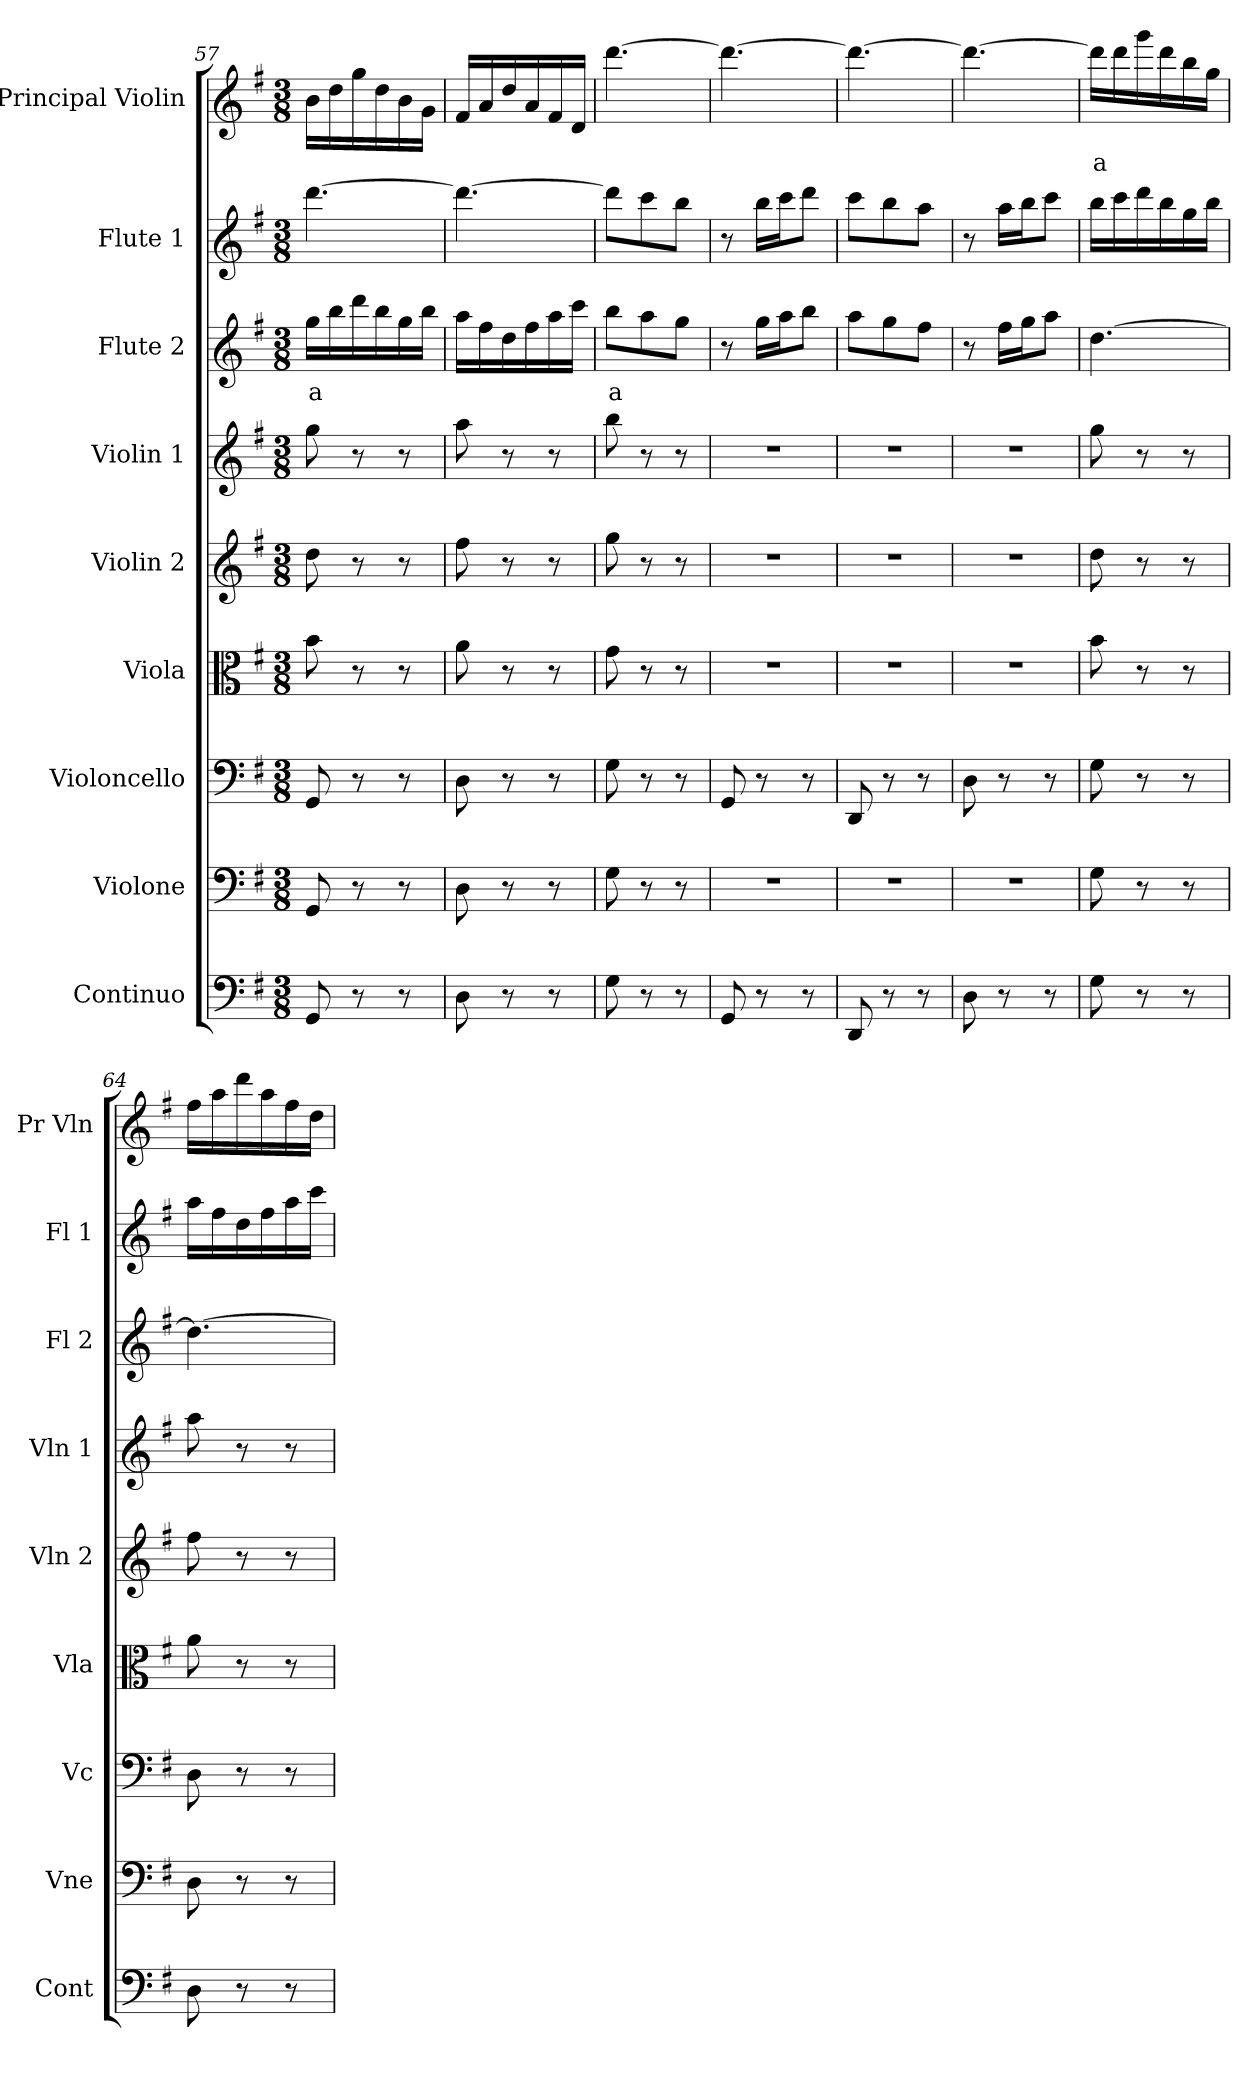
**kern	**kern	**kern	**kern	**kern	**kern	**kern	**text	**kern	**kern	**text
*part9	*part8	*part7	*part6	*part5	*part4	*part3	*part3	*part2	*part1	*part1
*staff9	*staff8	*staff7	*staff6	*staff5	*staff4	*staff3	*staff3	*staff2	*staff1	*staff1
*I"Continuo	*I"Violone	*I"Violoncello	*I"Viola	*I"Violin 2	*I"Violin 1	*I"Flute 2	*	*I"Flute 1	*I"Principal Violin	*
*I'Cont	*I'Vne	*I'Vc	*I'Vla	*I'Vln 2	*I'Vln 1	*I'Fl 2	*	*I'Fl 1	*I'Pr Vln	*
*clefF4	*clefF4	*clefF4	*clefC3	*clefG2	*clefG2	*clefG2	*	*clefG2	*clefG2	*
*	*ITrd7c12	*	*	*	*	*	*	*	*	*
*k[f#]	*k[f#]	*k[f#]	*k[f#]	*k[f#]	*k[f#]	*k[f#]	*	*k[f#]	*k[f#]	*
*M3/8	*M3/8	*M3/8	*M3/8	*M3/8	*M3/8	*M3/8	*	*M3/8	*M3/8	*
=57	=57	=57	=57	=57	=57	=57	=57	=57	=57	=57
!	!	!	!	!	!	!	!LO:LY:b:color=#FF0000	!	!	!
8GG/	8GGG/	8GG/	8b\	8dd\	8gg\	16gg\LL	a	[4.ddd\	16b\LL	.
.	.	.	.	.	.	16bb\	.	.	16dd\	.
8r	8r	8r	8r	8r	8r	16ddd\	.	.	16gg\	.
.	.	.	.	.	.	16bb\	.	.	16dd\	.
8r	8r	8r	8r	8r	8r	16gg\	.	.	16b\	.
.	.	.	.	.	.	16bb\JJ	.	.	16g\JJ	.
=58	=58	=58	=58	=58	=58	=58	=58	=58	=58	=58
8D\	8DD\	8D\	8a\	8ff#\	8aa\	16aa\LL	.	4.ddd\_	16f#/LL	.
.	.	.	.	.	.	16ff#\	.	.	16a/	.
8r	8r	8r	8r	8r	8r	16dd\	.	.	16dd/	.
.	.	.	.	.	.	16ff#\	.	.	16a/	.
8r	8r	8r	8r	8r	8r	16aa\	.	.	16f#/	.
.	.	.	.	.	.	16ccc\JJ	.	.	16d/JJ	.
=59	=59	=59	=59	=59	=59	=59	=59	=59	=59	=59
!	!	!	!	!	!	!	!LO:LY:b:color=#FF0000	!	!	!
8G\	8GG\	8G\	8g\	8gg\	8bb\	8bb\L	a	8ddd\L]	[4.ddd\	.
8r	8r	8r	8r	8r	8r	8aa\	.	8ccc\	.	.
8r	8r	8r	8r	8r	8r	8gg\J	.	8bb\J	.	.
=60	=60	=60	=60	=60	=60	=60	=60	=60	=60	=60
8GG/	4.r	8GG/	4.r	4.r	4.r	8r	.	8r	4.ddd\_	.
8r	.	8r	.	.	.	16gg\LL	.	16bb\LL	.	.
.	.	.	.	.	.	16aa\J	.	16ccc\J	.	.
8r	.	8r	.	.	.	8bb\J	.	8ddd\J	.	.
=61	=61	=61	=61	=61	=61	=61	=61	=61	=61	=61
8DD/	4.r	8DD/	4.r	4.r	4.r	8aa\L	.	8ccc\L	4.ddd\_	.
8r	.	8r	.	.	.	8gg\	.	8bb\	.	.
8r	.	8r	.	.	.	8ff#\J	.	8aa\J	.	.
=62	=62	=62	=62	=62	=62	=62	=62	=62	=62	=62
8D\	4.r	8D\	4.r	4.r	4.r	8r	.	8r	4.ddd\_	.
8r	.	8r	.	.	.	16ff#\LL	.	16aa\LL	.	.
.	.	.	.	.	.	16gg\J	.	16bb\J	.	.
8r	.	8r	.	.	.	8aa\J	.	8ccc\J	.	.
=63	=63	=63	=63	=63	=63	=63	=63	=63	=63	=63
!	!	!	!	!	!	!	!	!	!	!LO:LY:b:color=#FF0000
8G\	8GG\	8G\	8b\	8dd\	8gg\	[4.dd\	.	16bb\LL	16ddd\LL]	a
.	.	.	.	.	.	.	.	16ccc\	16ddd\	.
8r	8r	8r	8r	8r	8r	.	.	16ddd\	16ggg\	.
.	.	.	.	.	.	.	.	16bb\	16ddd\	.
8r	8r	8r	8r	8r	8r	.	.	16gg\	16bb\	.
.	.	.	.	.	.	.	.	16bb\JJ	16gg\JJ	.
=64	=64	=64	=64	=64	=64	=64	=64	=64	=64	=64
8D\	8DD\	8D\	8a\	8ff#\	8aa\	4.dd\_	.	16aa\LL	16ff#\LL	.
.	.	.	.	.	.	.	.	16ff#\	16aa\	.
8r	8r	8r	8r	8r	8r	.	.	16dd\	16ddd\	.
.	.	.	.	.	.	.	.	16ff#\	16aa\	.
8r	8r	8r	8r	8r	8r	.	.	16aa\	16ff#\	.
.	.	.	.	.	.	.	.	16ccc\JJ	16dd\JJ	.
=	=	=	=	=	=	=	=	=	=	=
*-	*-	*-	*-	*-	*-	*-	*-	*-	*-	*-
